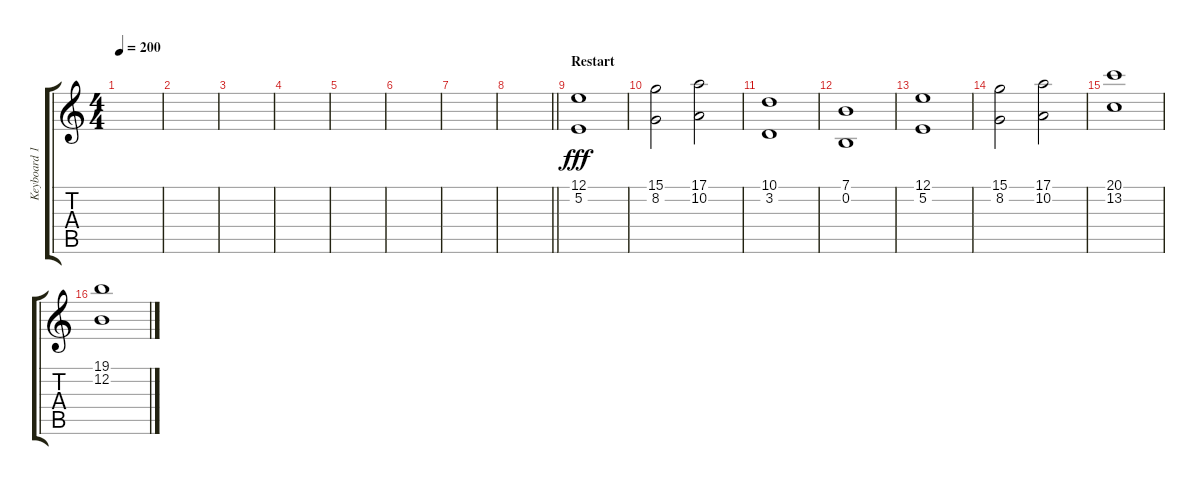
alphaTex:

\track ("Keyboard 1" "Keyboard 1") {instrument lead2sawtooth}
\staff {score tabs}
\tuning (E4 B3 G3 D3 A2 E2) {hide}
\ts (4 4)
\tempo 200
\clef g2
\ks c
|
|
|
|
|
|
|
\barLineRight lightlight
|
\section ("" "Restart")
(12.1 5.2).1{dy fff volume 12 instrument pad8sweep} |
(15.1 8.2).2 (17.1 10.2).2 |
(10.1 3.2).1 |
(7.1 0.2).1 |
(12.1 5.2).1 |
(15.1 8.2).2 (17.1 10.2).2 |
(20.1 13.2).1 |
(19.1 12.2).1
